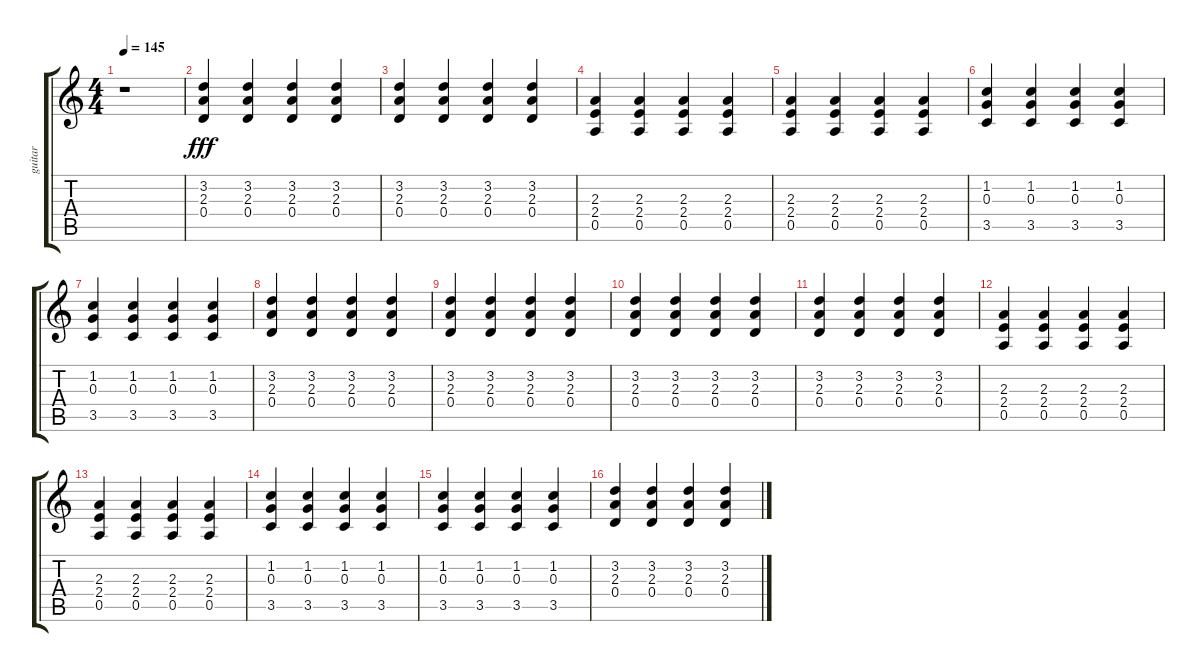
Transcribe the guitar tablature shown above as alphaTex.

\track ("guitar" "guitar") {instrument electricguitarclean}
\staff {score tabs}
\tuning (E4 B3 G3 D3 A2 E2) {hide}
\ts (4 4)
\tempo 145
\clef g2
\ks c
r.1{dy fff} |
(3.2 2.3 0.4).4 (3.2 2.3 0.4).4 (3.2 2.3 0.4).4 (3.2 2.3 0.4).4 |
(3.2 2.3 0.4).4 (3.2 2.3 0.4).4 (3.2 2.3 0.4).4 (3.2 2.3 0.4).4 |
(2.3 2.4 0.5).4 (2.3 2.4 0.5).4 (2.3 2.4 0.5).4 (2.3 2.4 0.5).4 |
(2.3 2.4 0.5).4 (2.3 2.4 0.5).4 (2.3 2.4 0.5).4 (2.3 2.4 0.5).4 |
(1.2 0.3 3.5).4 (1.2 0.3 3.5).4 (1.2 0.3 3.5).4 (1.2 0.3 3.5).4 |
(1.2 0.3 3.5).4 (1.2 0.3 3.5).4 (1.2 0.3 3.5).4 (1.2 0.3 3.5).4 |
(3.2 2.3 0.4).4 (3.2 2.3 0.4).4 (3.2 2.3 0.4).4 (3.2 2.3 0.4).4 |
(3.2 2.3 0.4).4 (3.2 2.3 0.4).4 (3.2 2.3 0.4).4 (3.2 2.3 0.4).4 |
(3.2 2.3 0.4).4 (3.2 2.3 0.4).4 (3.2 2.3 0.4).4 (3.2 2.3 0.4).4 |
(3.2 2.3 0.4).4 (3.2 2.3 0.4).4 (3.2 2.3 0.4).4 (3.2 2.3 0.4).4 |
(2.3 2.4 0.5).4 (2.3 2.4 0.5).4 (2.3 2.4 0.5).4 (2.3 2.4 0.5).4 |
(2.3 2.4 0.5).4 (2.3 2.4 0.5).4 (2.3 2.4 0.5).4 (2.3 2.4 0.5).4 |
(1.2 0.3 3.5).4 (1.2 0.3 3.5).4 (1.2 0.3 3.5).4 (1.2 0.3 3.5).4 |
(1.2 0.3 3.5).4 (1.2 0.3 3.5).4 (1.2 0.3 3.5).4 (1.2 0.3 3.5).4 |
(3.2 2.3 0.4).4 (3.2 2.3 0.4).4 (3.2 2.3 0.4).4 (3.2 2.3 0.4).4
